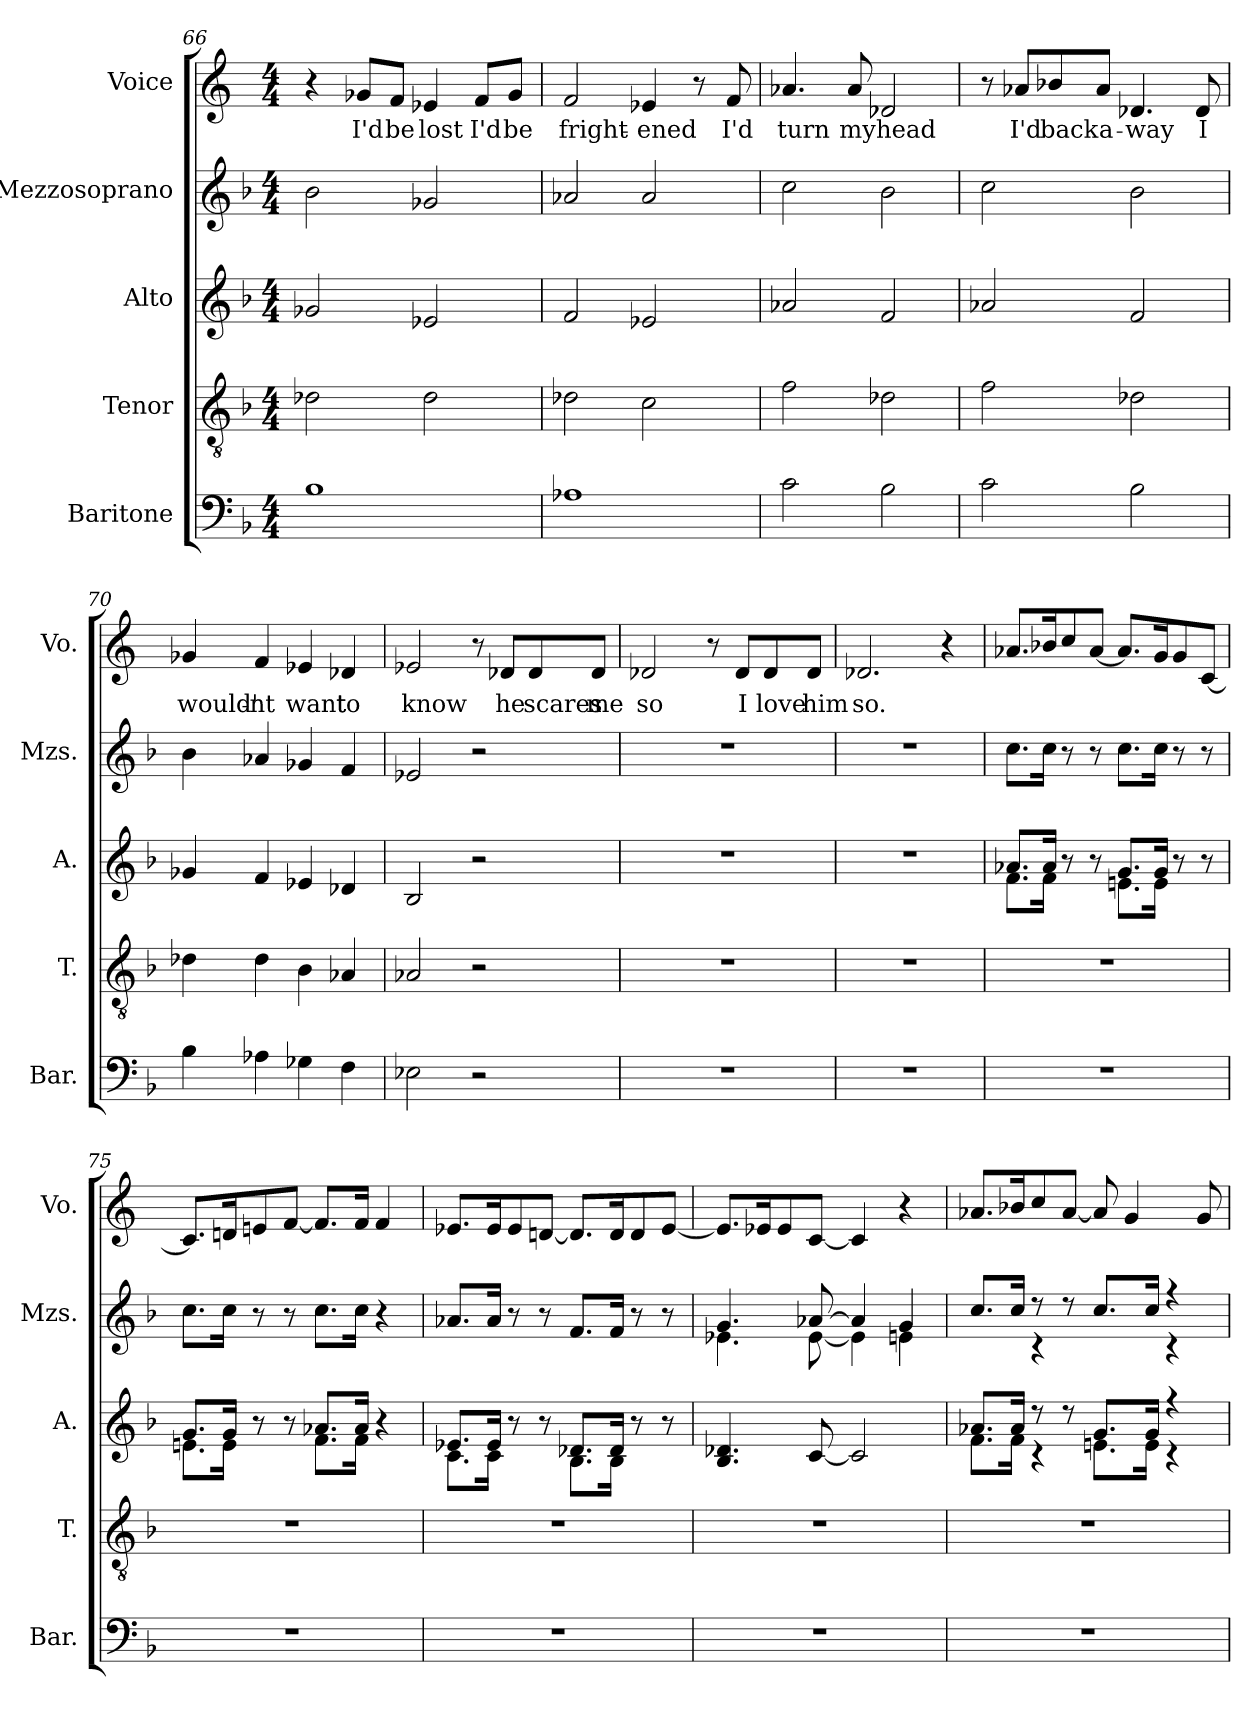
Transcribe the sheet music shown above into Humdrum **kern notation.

**kern	**kern	**kern	**kern	**kern	**text
*part5	*part4	*part3	*part2	*part1	*part1
*staff5	*staff4	*staff3	*staff2	*staff1	*staff1
*I"Baritone	*I"Tenor	*I"Alto	*I"Mezzosoprano	*I"Voice	*
*I'Bar.	*I'T.	*I'A.	*I'Mzs.	*I'Vo.	*
*clefF4	*clefGv2	*clefG2	*clefG2	*clefG2	*
*k[b-]	*k[b-]	*k[b-]	*k[b-]	*k[]	*
*F:	*F:	*F:	*F:	*C:	*
*M4/4	*M4/4	*M4/4	*M4/4	*M4/4	*
=66	=66	=66	=66	=66	=66
1B-	2d-\	2g-X/	2b-\	4r	.
.	.	.	.	8g-X/L	I'd
.	.	.	.	8f/J	be
.	2d-\	2e-/	2g-X/	4e-/	lost
.	.	.	.	8f/L	I'd
.	.	.	.	8g-/J	be
=67	=67	=67	=67	=67	=67
1A-	2d-\	2f/	2a-/	2f/	fright-
.	2c\	2e-/	2a-/	4e-/	-ened
.	.	.	.	8r	.
.	.	.	.	8f/	I'd
=68	=68	=68	=68	=68	=68
2c\	2f\	2a-/	2cc\	4.a-/	turn
.	.	.	.	8a-/	my
2B-\	2d-\	2f/	2b-\	2d-/	head
!!LO:PB:g=z
=69	=69	=69	=69	=69	=69
2c\	2f\	2a-/	2cc\	8r	.
.	.	.	.	8a-/L	I'd
.	.	.	.	8b-/	back
.	.	.	.	8a-/J	a-
2B-\	2d-\	2f/	2b-\	4.d-/	-way
.	.	.	.	8d-/	I
=70	=70	=70	=70	=70	=70
4B-\	4d-\	4g-X/	4b-\	4g-X/	would'-
4A-\	4d-\	4f/	4a-/	4f/	-nt
4G-X\	4B-\	4e-/	4g-X/	4e-/	want
4F\	4A-/	4d-/	4f/	4d-/	to
=71	=71	=71	=71	=71	=71
2E-\	2A-/	2B-/	2e-/	2e-/	know
2r	2r	2r	2r	8r	.
.	.	.	.	8d-/L	he
.	.	.	.	8d-/	scares
.	.	.	.	8d-/J	me
=72	=72	=72	=72	=72	=72
1r	1r	1r	1r	2d-/	so
.	.	.	.	8r	.
.	.	.	.	8d-/L	I
.	.	.	.	8d-/	love
.	.	.	.	8d-/J	him
=73	=73	=73	=73	=73	=73
1r	1r	1r	1r	2.d-/	so.
.	.	.	.	4r	.
=74	=74	=74	=74	=74	=74
*	*	*^	*	*	*
1r	1r	8.a-/L	8.f\L	8.cc\L	8.a-/L	.
.	.	16a-/Jk	16f\Jk	16cc\Jk	16b-/K	.
.	.	8r	4ryy	8r	8cc/	.
.	.	8r	.	8r	[8a-/J	.
.	.	8.g/L	8.en\L	8.cc\L	8.a-/L]	.
.	.	16g/Jk	16e\Jk	16cc\Jk	16g/K	.
.	.	8r	4ryy	8r	8g/	.
.	.	8r	.	8r	[8c/J	.
!!LO:LB:g=z
=75	=75	=75	=75	=75	=75	=75
1r	1r	8.g/L	8.en\L	8.cc\L	8.c/L]	.
.	.	16g/Jk	16e\Jk	16cc\Jk	16dn/K	.
.	.	8r	4ryy	8r	8en/	.
.	.	8r	.	8r	[8f/J	.
.	.	8.a-/L	8.f\L	8.cc\L	8.f/L]	.
.	.	16a-/Jk	16f\Jk	16cc\Jk	16f/Jk	.
.	.	4r	4ryy	4r	4f/	.
=76	=76	=76	=76	=76	=76	=76
1r	1r	8.e-/L	8.c\L	8.a-/L	8.e-/L	.
.	.	16e-/Jk	16c\Jk	16a-/Jk	16e-/K	.
.	.	8r	4ryy	8r	8e-/	.
.	.	8r	.	8r	[8dn/J	.
.	.	8.d-/L	8.B-\L	8.f/L	8.d/L]	.
.	.	16d-/Jk	16B-\Jk	16f/Jk	16d/K	.
.	.	8r	4ryy	8r	8d/	.
.	.	8r	.	8r	[8e-/J	.
*	*	*v	*v	*	*	*
=77	=77	=77	=77	=77	=77
*	*	*	*^	*	*
1r	1r	4.B-/ 4.d-X/	4.g/	4.e-\	8.e-/L]	.
.	.	.	.	.	16e-/K	.
.	.	.	.	.	8e-/	.
.	.	[8c/	[8a-X/	[8e-\	[8c/J	.
.	.	2c/]	4a-/]	4e-\]	4c/]	.
.	.	.	4g/	4en\	4r	.
=78	=78	=78	=78	=78	=78	=78
*	*	*^	*	*	*	*
1r	1r	8.a-X/L	8.f\L	8.cc/L	4ryy	8.a-/L	.
.	.	16a-/Jk	16f\Jk	16cc/Jk	.	16b-/K	.
.	.	8r	4r	8r	4r	8cc/	.
.	.	8r	.	8r	.	[8a-/J	.
.	.	8.g/L	8.en\L	8.cc/L	4ryy	8a-/]	.
.	.	.	.	.	.	4g/	.
.	.	16g/Jk	16e\Jk	16cc/Jk	.	.	.
.	.	4r	4r	4r	4r	.	.
.	.	.	.	.	.	8g/	.
*	*	*v	*v	*	*	*	*
*	*	*	*v	*v	*	*
=	=	=	=	=	=
*-	*-	*-	*-	*-	*-
